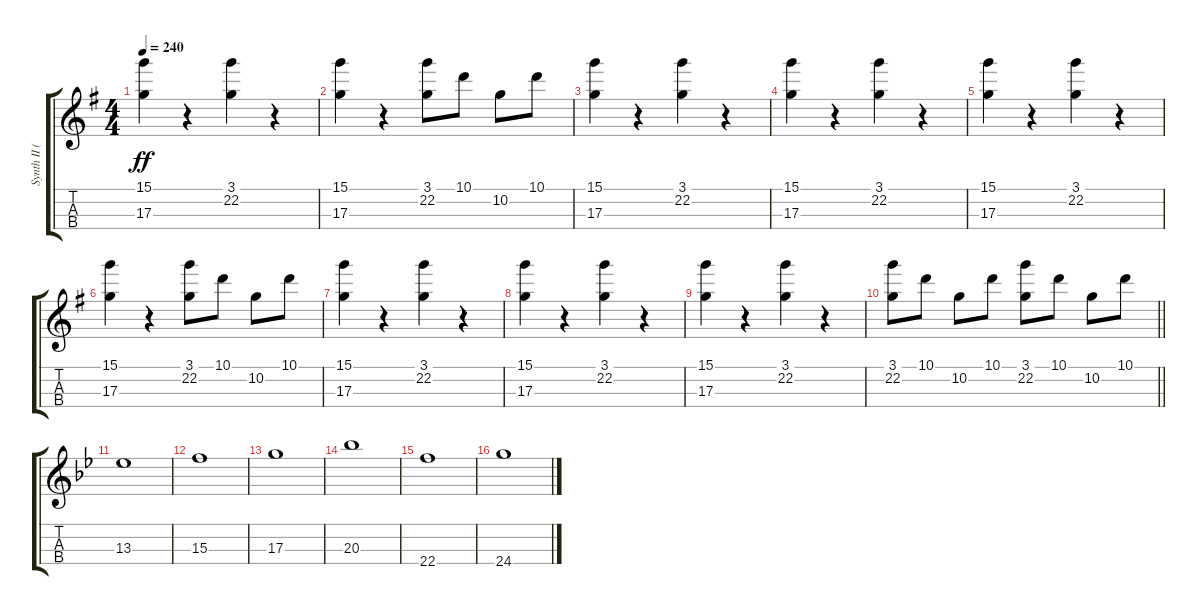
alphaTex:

\track ("Synth II (Strings)" "Synth II (") {instrument violin}
\staff {score tabs}
\tuning (E5 A4 D4 G3) {hide}
\ts (4 4)
\tempo 240
\clef g2
\ks g
(15.1 17.3).4{dy ff} r.4 (3.1 22.2).4 r.4 |
(15.1 17.3).4 r.4 (3.1 22.2).8 10.1.8 10.2.8 10.1.8 |
(15.1 17.3).4 r.4 (3.1 22.2).4 r.4 |
(15.1 17.3).4 r.4 (3.1 22.2).4 r.4 |
(15.1 17.3).4 r.4 (3.1 22.2).4 r.4 |
(15.1 17.3).4 r.4 (3.1 22.2).8 10.1.8 10.2.8 10.1.8 |
(15.1 17.3).4 r.4 (3.1 22.2).4 r.4 |
(15.1 17.3).4 r.4 (3.1 22.2).4 r.4 |
(15.1 17.3).4 r.4 (3.1 22.2).4 r.4 |
\barLineRight lightlight
(3.1 22.2).8 10.1.8 10.2.8 10.1.8 (3.1 22.2).8 10.1.8 10.2.8 10.1.8 |
\section ("" "")
\ks bb
13.3.1 |
15.3.1 |
17.3.1 |
20.3.1 |
22.4.1 |
24.4.1
